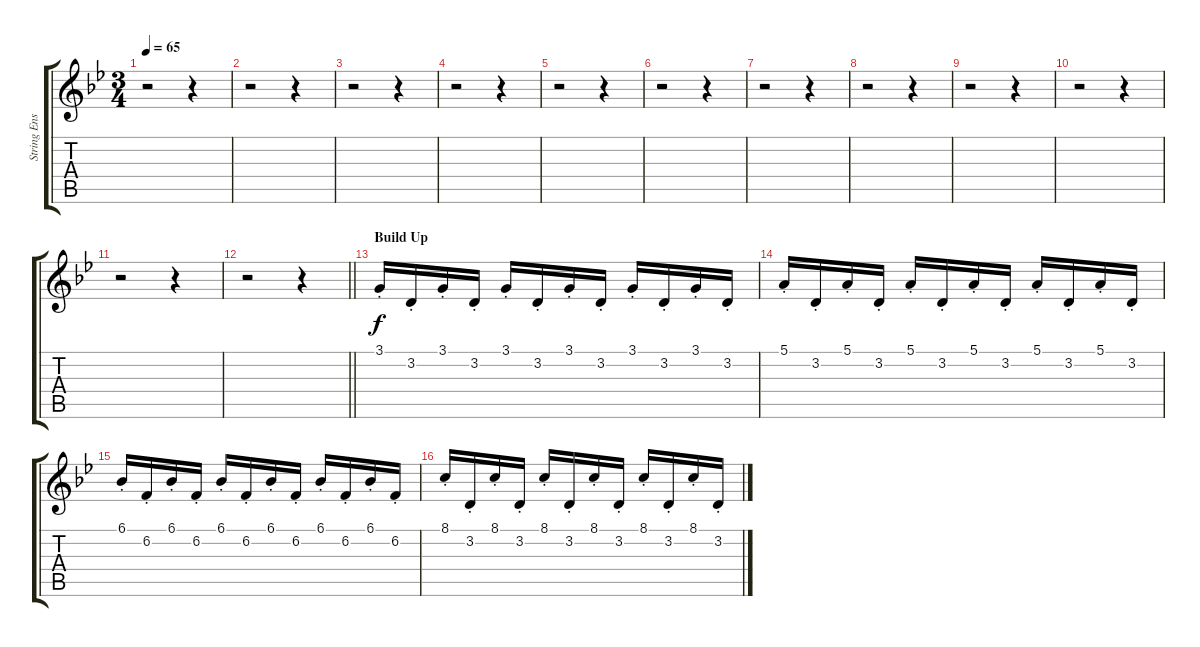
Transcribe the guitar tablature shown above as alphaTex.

\track ("String Ensemble 2" "String Ens") {instrument stringensemble1}
\staff {score tabs}
\tuning (E4 B3 G3 D3 A2 D2) {hide}
\ts (3 4)
\tempo 65
\clef g2
\ks bb
r.2{dy f} r.4 |
r.2 r.4 |
r.2 r.4 |
r.2 r.4 |
r.2 r.4 |
r.2 r.4 |
r.2 r.4 |
r.2 r.4 |
r.2 r.4 |
r.2 r.4 |
r.2 r.4 |
\barLineRight lightlight
r.2 r.4 |
\section ("" "Build Up")
3.1{st}.16 3.2{st}.16 3.1{st}.16 3.2{st}.16 3.1{st}.16 3.2{st}.16 3.1{st}.16 3.2{st}.16 3.1{st}.16 3.2{st}.16 3.1{st}.16 3.2{st}.16 |
5.1{st}.16 3.2{st}.16 5.1{st}.16 3.2{st}.16 5.1{st}.16 3.2{st}.16 5.1{st}.16 3.2{st}.16 5.1{st}.16 3.2{st}.16 5.1{st}.16 3.2{st}.16 |
6.1{st}.16 6.2{st}.16 6.1{st}.16 6.2{st}.16 6.1{st}.16 6.2{st}.16 6.1{st}.16 6.2{st}.16 6.1{st}.16 6.2{st}.16 6.1{st}.16 6.2{st}.16 |
8.1{st}.16 3.2{st}.16 8.1{st}.16 3.2{st}.16 8.1{st}.16 3.2{st}.16 8.1{st}.16 3.2{st}.16 8.1{st}.16 3.2{st}.16 8.1{st}.16 3.2{st}.16
